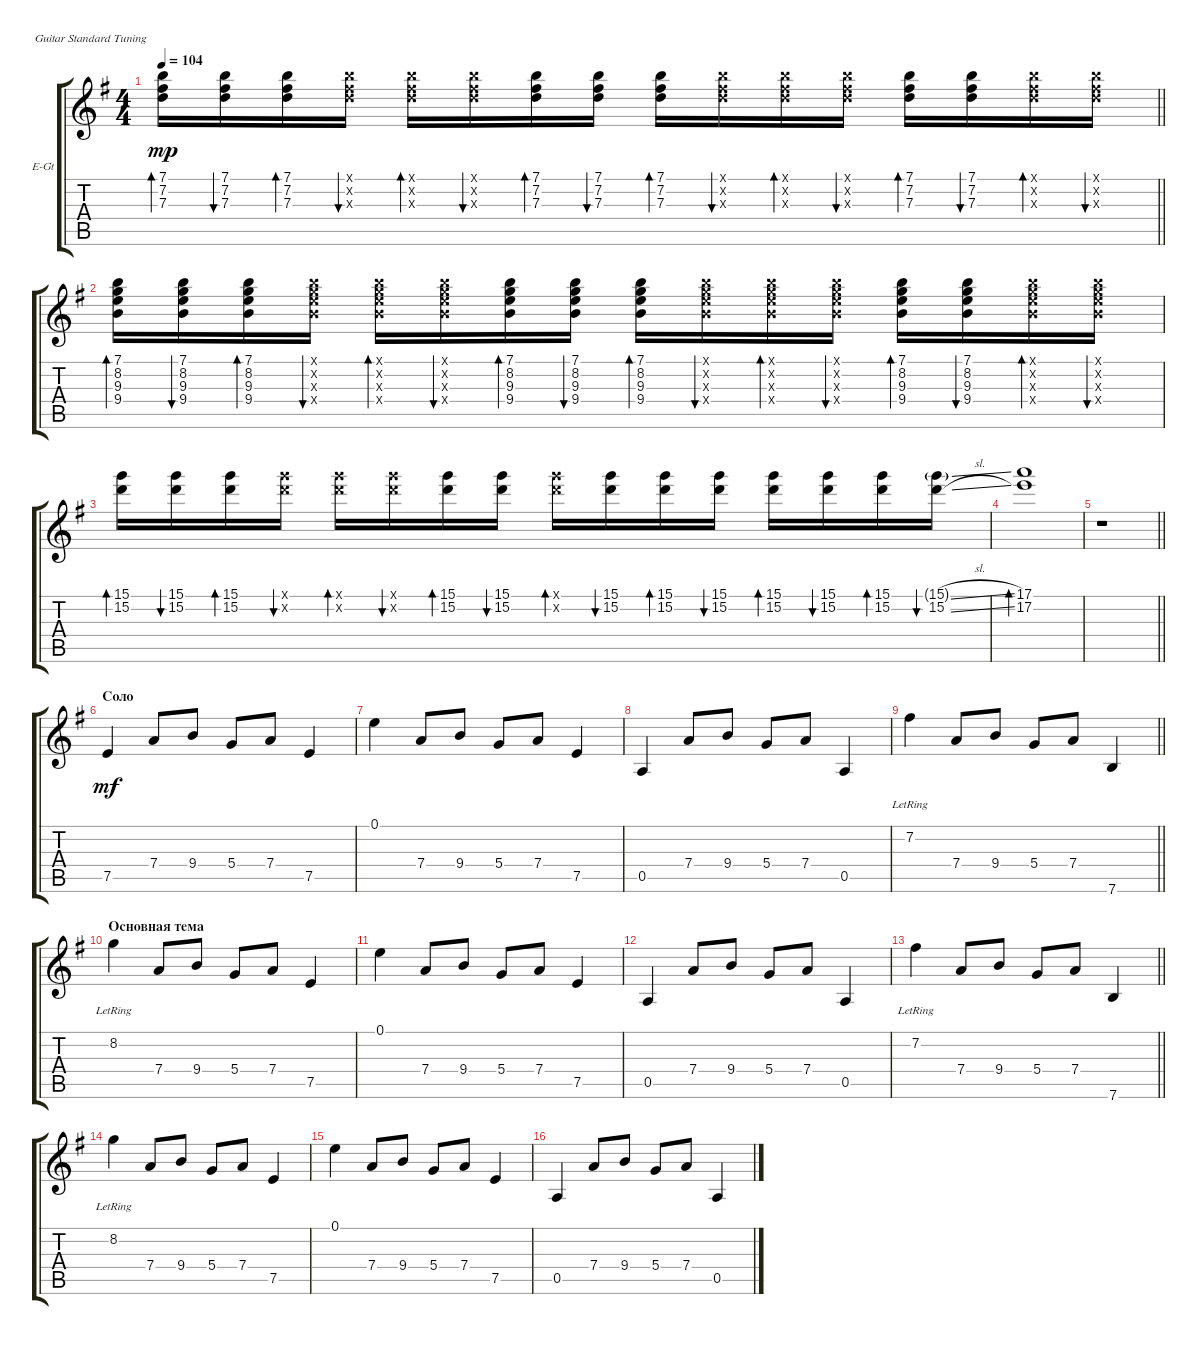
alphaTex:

\bracketExtendMode groupsimilarinstruments
\firstSystemTrackNameOrientation horizontal
\otherSystemsTrackNameOrientation horizontal
\track ("Guitar 2" "E-Gt") {instrument electricguitarclean}
\staff {score tabs}
\tuning (E4 B3 G3 D3 A2 E2)
\ts (4 4)
\tempo 104
\clef g2
\barLineRight lightlight
\ks eminor
(7.1 7.2 7.3).16{bd 30 dy mp} (7.1 7.2 7.3).16{bu 30} (7.1 7.2 7.3).16{bd 30} (7.1{x} 7.2{x} 7.3{x}).16{bu 30} (7.1{x} 7.2{x} 7.3{x}).16{bd 30} (7.1{x} 7.2{x} 7.3{x}).16{bu 30} (7.1 7.2 7.3).16{bd 30} (7.1 7.2 7.3).16{bu 30} (7.1 7.2 7.3).16{bd 30} (7.1{x} 7.2{x} 7.3{x}).16{bu 30} (7.1{x} 7.2{x} 7.3{x}).16{bd 30} (7.1{x} 7.2{x} 7.3{x}).16{bu 30} (7.1 7.2 7.3).16{bd 30} (7.1 7.2 7.3).16{bu 30} (7.1{x} 7.2{x} 7.3{x}).16{bd 30} (7.1{x} 7.2{x} 7.3{x}).16{bu 30} |
\section ("" "")
(7.1 8.2 9.3 9.4).16{bd 30} (7.1 8.2 9.3 9.4).16{bu 30} (7.1 8.2 9.3 9.4).16{bd 30} (7.1{x} 8.2{x} 9.3{x} 9.4{x}).16{bu 30} (7.1{x} 8.2{x} 9.3{x} 9.4{x}).16{bd 30} (7.1{x} 8.2{x} 9.3{x} 9.4{x}).16{bu 30} (7.1 8.2 9.3 9.4).16{bd 30} (7.1 8.2 9.3 9.4).16{bu 30} (7.1 8.2 9.3 9.4).16{bd 30} (7.1{x} 8.2{x} 9.3{x} 9.4{x}).16{bu 30} (7.1{x} 8.2{x} 9.3{x} 9.4{x}).16{bd 30} (7.1{x} 8.2{x} 9.3{x} 9.4{x}).16{bu 30} (7.1 8.2 9.3 9.4).16{bd 30} (7.1 8.2 9.3 9.4).16{bu 30} (7.1{x} 8.2{x} 9.3{x} 9.4{x}).16{bd 30} (7.1{x} 8.2{x} 9.3{x} 9.4{x}).16{bu 30} |
(15.1 15.2).16{bd 30} (15.1 15.2).16{bu 30} (15.1 15.2).16{bd 30} (15.1{x} 15.2{x}).16{bu 30} (15.1{x} 15.2{x}).16{bd 30} (15.1{x} 15.2{x}).16{bu 30} (15.1 15.2).16{bd 30} (15.1 15.2).16{bu 30} (15.1{x} 15.2{x}).16{bd 30} (15.1 15.2).16{bu 30} (15.1 15.2).16{bd 30} (15.1 15.2).16{bu 30} (15.1 15.2).16{bd 30} (15.1 15.2).16{bu 30} (15.1 15.2).16{bd 30} (15.1{sl g} 15.2{sl}).16{bu 30} |
(17.1 17.2).1{bd 30} |
\barLineRight lightlight
r.1 |
\section ("" "Соло")
7.5.4{dy mf} 7.4.8 9.4.8 5.4.8 7.4.8 7.5.4 |
0.1.4 7.4.8 9.4.8 5.4.8 7.4.8 7.5.4 |
0.5.4 7.4.8 9.4.8 5.4.8 7.4.8 0.5.4 |
\barLineRight lightlight
7.2{lr}.4 7.4.8 9.4.8 5.4.8 7.4.8 7.6.4 |
\section ("" "Основная тема")
8.2{lr}.4 7.4.8 9.4.8 5.4.8 7.4.8 7.5.4 |
0.1.4 7.4.8 9.4.8 5.4.8 7.4.8 7.5.4 |
0.5.4 7.4.8 9.4.8 5.4.8 7.4.8 0.5.4 |
\barLineRight lightlight
7.2{lr}.4 7.4.8 9.4.8 5.4.8 7.4.8 7.6.4 |
\section ("" "")
8.2{lr}.4 7.4.8 9.4.8 5.4.8 7.4.8 7.5.4 |
0.1.4 7.4.8 9.4.8 5.4.8 7.4.8 7.5.4 |
0.5.4 7.4.8 9.4.8 5.4.8 7.4.8 0.5.4
